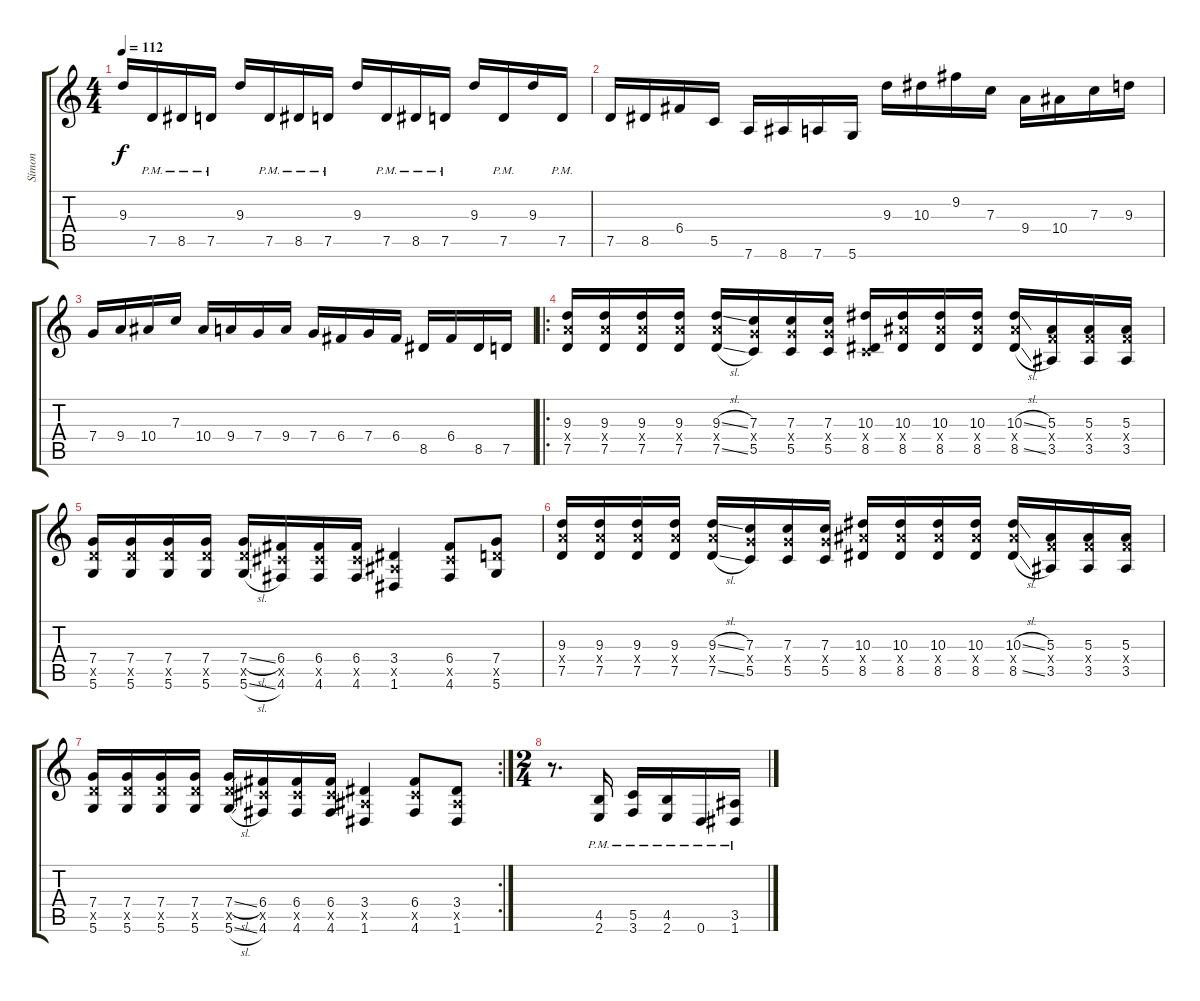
\track ("Símon " "Símon ") {instrument distortionguitar}
\staff {score tabs}
\tuning (D4 A3 F3 C3 G2 D2) {hide}
\ts (4 4)
\tempo 112
\clef g2
\ks c
9.3.16{dy f} 7.5{pm}.16 8.5{pm}.16 7.5{pm}.16 9.3.16 7.5{pm}.16 8.5{pm}.16 7.5{pm}.16 9.3.16 7.5{pm}.16 8.5{pm}.16 7.5{pm}.16 9.3.16 7.5{pm}.16 9.3.16 7.5{pm}.16 |
7.5.16 8.5.16 6.4.16 5.5.16 7.6.16 8.6.16 7.6.16 5.6.16 9.3.16 10.3.16 9.2.16 7.3.16 9.4.16 10.4.16 7.3.16 9.3.16 |
7.4.16 9.4.16 10.4.16 7.3.16 10.4.16 9.4.16 7.4.16 9.4.16 7.4.16 6.4.16 7.4.16 6.4.16 8.5.16 6.4.16 8.5.16 7.5.16 |
\ro
(9.3 9.4{x} 7.5).16 (9.3 9.4{x} 7.5).16 (9.3 9.4{x} 7.5).16 (9.3 9.4{x} 7.5).16 (9.3{sl} 9.4{x} 7.5{sl}).16 (7.3 7.4{x} 5.5).16 (7.3 7.4{x} 5.5).16 (7.3 7.4{x} 5.5).16 (10.3 0.4{x} 8.5).16 (10.3 10.4{x} 8.5).16 (10.3 10.4{x} 8.5).16 (10.3 10.4{x} 8.5).16 (10.3{sl} 10.4{x} 8.5{sl}).16 (5.3 5.4{x} 3.5).16 (5.3 5.4{x} 3.5).16 (5.3 5.4{x} 3.5).16 |
(7.4 7.5{x} 5.6).16 (7.4 7.5{x} 5.6).16 (7.4 7.5{x} 5.6).16 (7.4 7.5{x} 5.6).16 (7.4{sl} 7.5{x} 5.6{sl}).16 (6.4 6.5{x} 4.6).16 (6.4 6.5{x} 4.6).16 (6.4 6.5{x} 4.6).16 (3.4 3.5{x} 1.6).4 (6.4 6.5{x} 4.6).8 (7.4 7.5{x} 5.6).8 |
(9.3 9.4{x} 7.5).16 (9.3 9.4{x} 7.5).16 (9.3 9.4{x} 7.5).16 (9.3 9.4{x} 7.5).16 (9.3{sl} 9.4{x} 7.5{sl}).16 (7.3 7.4{x} 5.5).16 (7.3 7.4{x} 5.5).16 (7.3 7.4{x} 5.5).16 (10.3 10.4{x} 8.5).16 (10.3 10.4{x} 8.5).16 (10.3 10.4{x} 8.5).16 (10.3 10.4{x} 8.5).16 (10.3{sl} 10.4{x} 8.5{sl}).16 (5.3 5.4{x} 3.5).16 (5.3 5.4{x} 3.5).16 (5.3 5.4{x} 3.5).16 |
\rc 2
(7.4 7.5{x} 5.6).16 (7.4 7.5{x} 5.6).16 (7.4 7.5{x} 5.6).16 (7.4 7.5{x} 5.6).16 (7.4{sl} 7.5{x} 5.6{sl}).16 (6.4 6.5{x} 4.6).16 (6.4 6.5{x} 4.6).16 (6.4 6.5{x} 4.6).16 (3.4 3.5{x} 1.6).4 (6.4 6.5{x} 4.6).8 (3.4 3.5{x} 1.6).8 |
\ts (2 4)
r.8{d} (4.5{pm} 2.6{pm}).16 (5.5{pm} 3.6{pm}).16 (4.5{pm} 2.6{pm}).16 0.6{pm}.16 (3.5{pm} 1.6{pm}).16
